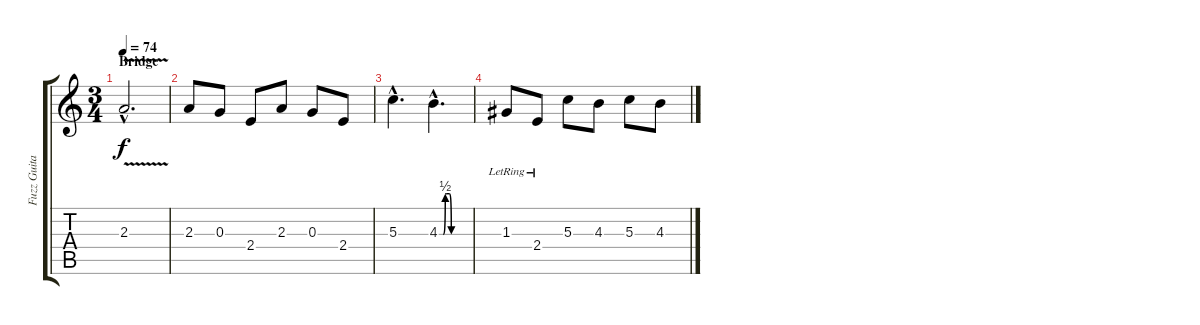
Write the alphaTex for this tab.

\track ("Fuzz Guitar" "Fuzz Guita") {instrument distortionguitar}
\staff {score tabs}
\tuning (E4 B3 G3 D3 A2 E2) {hide}
\ts (3 4)
\section ("" "Bridge")
\tempo 74
\clef g2
\ks c
2.3{v hac}.2{d dy f} |
2.3.8 0.3.8 2.4.8 2.3.8 0.3.8 2.4.8 |
5.3{hac}.4{d} 4.3{be (custom 0 0 8 0 12 2 15 2 20 2 24 0 45 0 60 0) hac}.4{d} |
1.3{lr}.8 2.4{lr}.8 5.3.8 4.3.8 5.3.8 4.3.8
